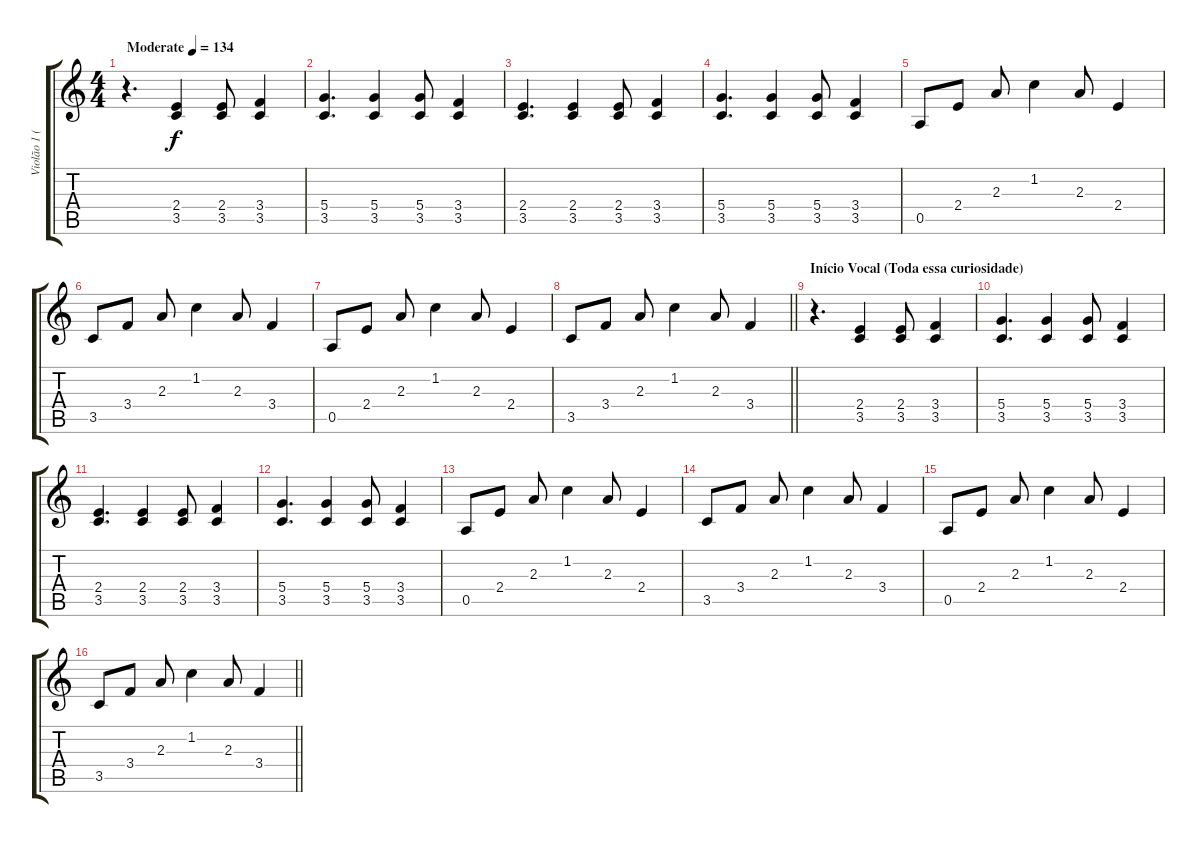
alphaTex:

\track ("Violão 1 (Kiko Zambianchi)" "Violão 1 (") {instrument acousticguitarnylon}
\staff {score tabs}
\tuning (E4 B3 G3 D3 A2 E2) {hide}
\ts (4 4)
\tempo (134 "Moderate")
\clef g2
\ks c
r.4{d dy f instrument acousticguitarnylon} (2.4 3.5).4 (2.4 3.5).8 (3.4 3.5).4 |
(5.4 3.5).4{d} (5.4 3.5).4 (5.4 3.5).8 (3.4 3.5).4 |
(2.4 3.5).4{d} (2.4 3.5).4 (2.4 3.5).8 (3.4 3.5).4 |
(5.4 3.5).4{d} (5.4 3.5).4 (5.4 3.5).8 (3.4 3.5).4 |
0.5.8 2.4.8 2.3.8 1.2.4 2.3.8 2.4.4 |
3.5.8 3.4.8 2.3.8 1.2.4 2.3.8 3.4.4 |
0.5.8 2.4.8 2.3.8 1.2.4 2.3.8 2.4.4 |
\barLineRight lightlight
3.5.8 3.4.8 2.3.8 1.2.4 2.3.8 3.4.4 |
\section ("" "Início Vocal (Toda essa curiosidade)")
r.4{d} (2.4 3.5).4 (2.4 3.5).8 (3.4 3.5).4 |
(5.4 3.5).4{d} (5.4 3.5).4 (5.4 3.5).8 (3.4 3.5).4 |
(2.4 3.5).4{d} (2.4 3.5).4 (2.4 3.5).8 (3.4 3.5).4 |
(5.4 3.5).4{d} (5.4 3.5).4 (5.4 3.5).8 (3.4 3.5).4 |
0.5.8 2.4.8 2.3.8 1.2.4 2.3.8 2.4.4 |
3.5.8 3.4.8 2.3.8 1.2.4 2.3.8 3.4.4 |
0.5.8 2.4.8 2.3.8 1.2.4 2.3.8 2.4.4 |
\barLineRight lightlight
3.5.8 3.4.8 2.3.8 1.2.4 2.3.8 3.4.4
